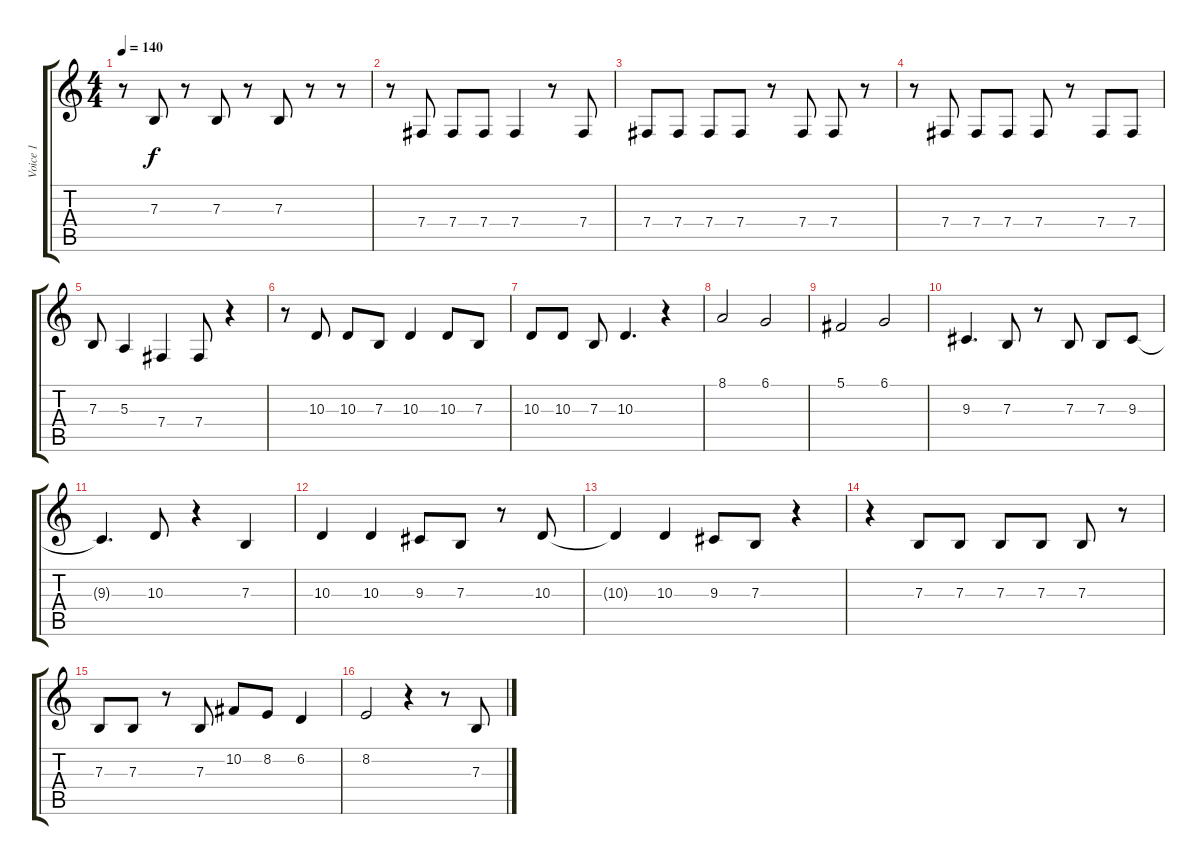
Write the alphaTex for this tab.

\track ("Voice 1" "Voice 1") {instrument lead5charang}
\staff {score tabs}
\tuning (Db4 Ab3 E3 B2 Gb2 B1) {hide}
\ts (4 4)
\tempo 140
\clef g2
\ks c
r.8{dy f} 7.3.8 r.8 7.3.8 r.8 7.3.8 r.8 r.8 |
r.8 7.4.8 7.4.8 7.4.8 7.4.4 r.8 7.4.8 |
7.4.8 7.4.8 7.4.8 7.4.8 r.8 7.4.8 7.4.8 r.8 |
r.8 7.4.8 7.4.8 7.4.8 7.4.8 r.8 7.4.8 7.4.8 |
7.3.8 5.3.4 7.4.4 7.4.8 r.4 |
r.8 10.3.8 10.3.8 7.3.8 10.3.4 10.3.8 7.3.8 |
10.3.8 10.3.8 7.3.8 10.3.4{d} r.4 |
8.1.2 6.1.2 |
5.1.2 6.1.2 |
9.3.4{d} 7.3.8 r.8 7.3.8 7.3.8 9.3.8 |
9.3{t}.4{d} 10.3.8 r.4 7.3.4 |
10.3.4 10.3.4 9.3.8 7.3.8 r.8 10.3.8 |
10.3{t}.4 10.3.4 9.3.8 7.3.8 r.4 |
r.4 7.3.8 7.3.8 7.3.8 7.3.8 7.3.8 r.8 |
7.3.8 7.3.8 r.8 7.3.8 10.2.8 8.2.8 6.2.4 |
8.2.2 r.4 r.8 7.3.8
